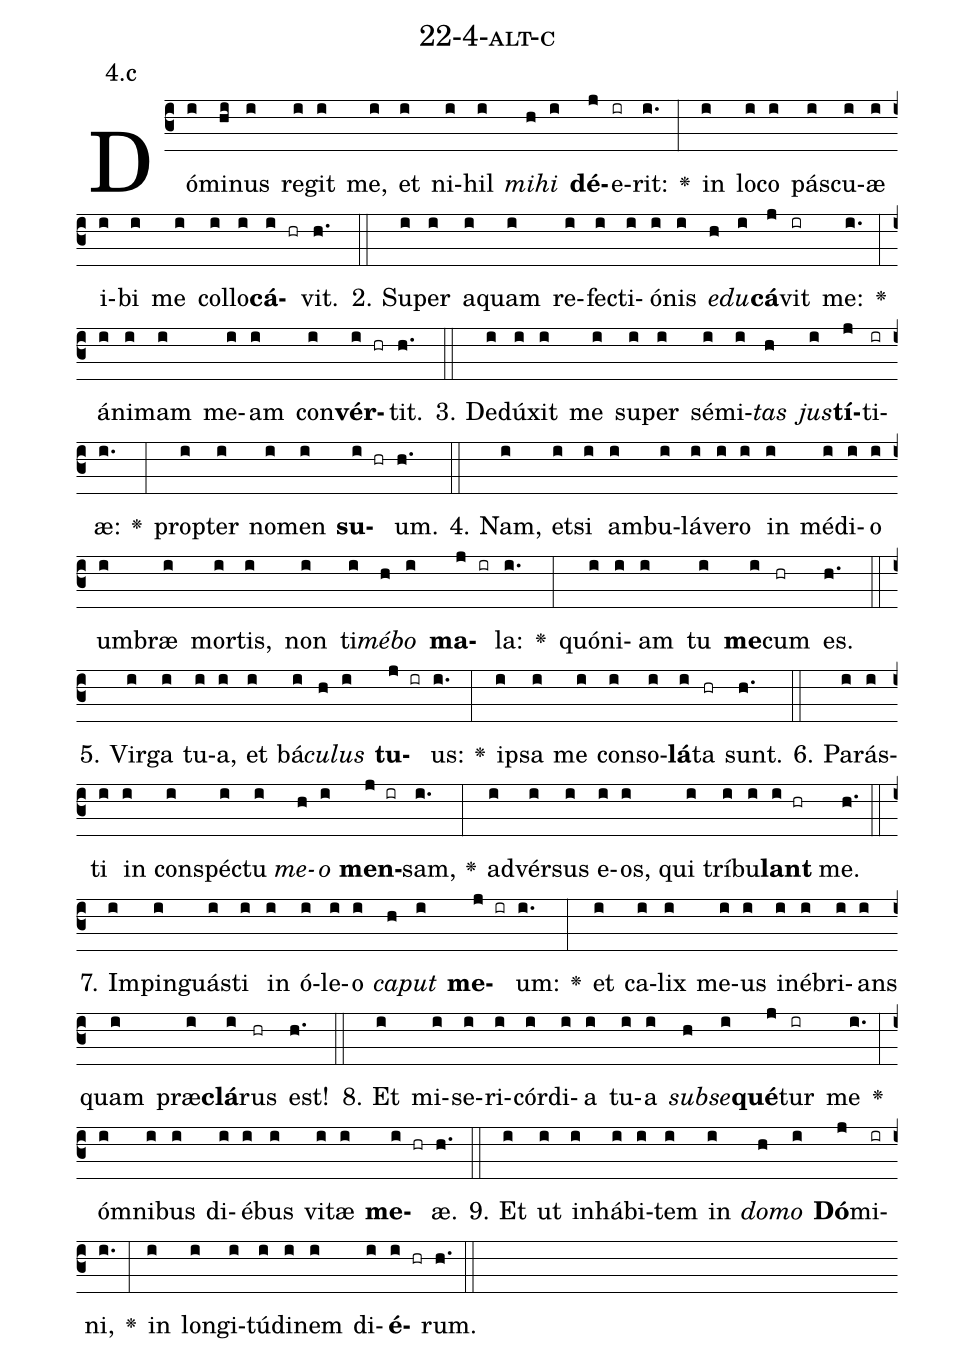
name: 22-4-alt-c;
annotation: 4.c;
%%
(c3)Dó(i)mi(hi)nus(i) re(i)git(i) me,(i) et(i) ni(i)hil(i) <i>mi</i>(h)<i>hi</i>(i) <b>dé</b>(j)e(ir)rit:(i.) <v>\greheightstar</v>(:) in(i) lo(i)co(i) pás(i)cu(i)æ(i) i(i)bi(i) me(i) col(i)lo(i)<b>cá</b>(i hr)vit.(h.) (::)
2. Su(i)per(i) a(i)quam(i) re(i)fec(i)ti(i)ó(i)nis(i) <i>e</i>(h)<i>du</i>(i)<b>cá</b>(j)vit(ir) me:(i.) <v>\greheightstar</v>(:) á(i)ni(i)mam(i) me(i)am(i) con(i)<b>vér</b>(i hr)tit.(h.) (::)
3. De(i)dú(i)xit(i) me(i) su(i)per(i) sé(i)mi(i)<i>tas</i>(h) <i>jus</i>(i)<b>tí</b>(j)ti(ir)æ:(i.) <v>\greheightstar</v>(:) prop(i)ter(i) no(i)men(i) <b>su</b>(i hr)um.(h.) (::)
4. Nam,(i) et(i)si(i) am(i)bu(i)lá(i)ve(i)ro(i) in(i) mé(i)di(i)o(i) um(i)bræ(i) mor(i)tis,(i) non(i) ti(i)<i>mé</i>(h)<i>bo</i>(i) <b>ma</b>(j ir)la:(i.) <v>\greheightstar</v>(:) quón(i)i(i)am(i) tu(i) <b>me</b>(i)cum(hr) es.(h.) (::)
5. Vir(i)ga(i) tu(i)a,(i) et(i) bá(i)<i>cu</i>(h)<i>lus</i>(i) <b>tu</b>(j ir)us:(i.) <v>\greheightstar</v>(:) ip(i)sa(i) me(i) con(i)so(i)<b>lá</b>(i)ta(hr) sunt.(h.) (::)
6. Pa(i)rás(i)ti(i) in(i) con(i)spéc(i)tu(i) <i>me</i>(h)<i>o</i>(i) <b>men</b>(j ir)sam,(i.) <v>\greheightstar</v>(:) ad(i)vér(i)sus(i) e(i)os,(i) qui(i) trí(i)bu(i)<b>lant</b>(i hr) me.(h.) (::)
7. Im(i)pin(i)guás(i)ti(i) in(i) ó(i)le(i)o(i) <i>ca</i>(h)<i>put</i>(i) <b>me</b>(j ir)um:(i.) <v>\greheightstar</v>(:) et(i) ca(i)lix(i) me(i)us(i) in(i)é(i)bri(i)ans(i) quam(i) præ(i)<b>clá</b>(i)rus(hr) est!(h.) (::)
8. Et(i) mi(i)se(i)ri(i)cór(i)di(i)a(i) tu(i)a(i) <i>sub</i>(h)<i>se</i>(i)<b>qué</b>(j)tur(ir) me(i.) <v>\greheightstar</v>(:) óm(i)ni(i)bus(i) di(i)é(i)bus(i) vi(i)tæ(i) <b>me</b>(i hr)æ.(h.) (::)
9. Et(i) ut(i) in(i)há(i)bi(i)tem(i) in(i) <i>do</i>(h)<i>mo</i>(i) <b>Dó</b>(j)mi(ir)ni,(i.) <v>\greheightstar</v>(:) in(i) lon(i)gi(i)tú(i)di(i)nem(i) di(i)<b>é</b>(i hr)rum.(h.) (::)
